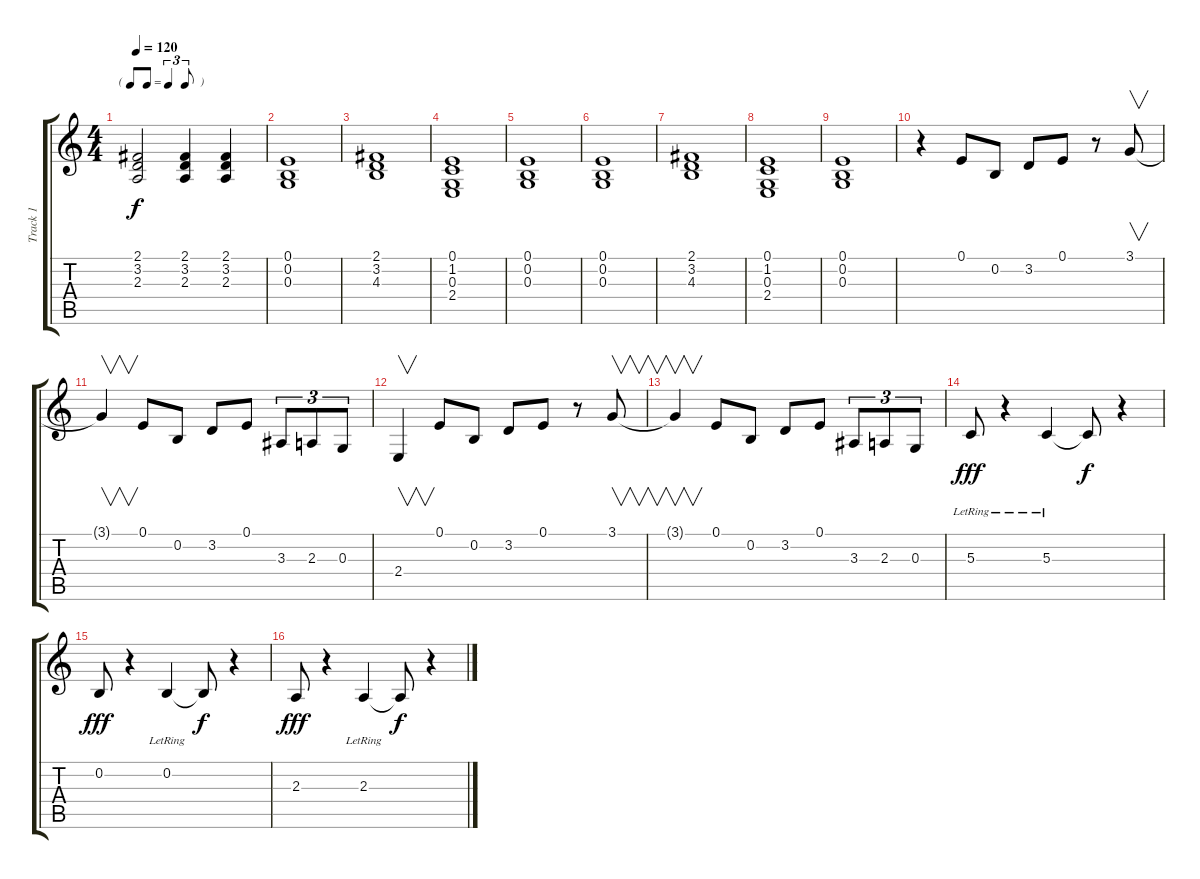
\track ("Track 1" "Track 1") {instrument electricpiano1}
\staff {score tabs}
\tuning (E4 B3 G3 D3 A2 E2) {hide}
\ts (4 4)
\tf triplet8th
\tempo 120
\clef g2
\ks c
(2.1 3.2 2.3).2{dy f} (2.1 3.2 2.3).4 (2.1 3.2 2.3).4 |
(0.1 0.2 0.3).1{instrument electricpiano1} |
(2.1 3.2 4.3).1 |
(0.1 1.2 0.3 2.4).1 |
(0.1 0.2 0.3).1 |
(0.1 0.2 0.3).1 |
(2.1 3.2 4.3).1 |
(0.1 1.2 0.3 2.4).1 |
(0.1 0.2 0.3).1 |
r.4 0.1.8 0.2.8 3.2.8 0.1.8 r.8 3.1.8{v} |
3.1{t}.4{v} 0.1.8 0.2.8 3.2.8 0.1.8 3.3.8{tu (3 2)} 2.3.8{tu (3 2)} 0.3.8{tu (3 2)} |
2.4.4{v} 0.1.8 0.2.8 3.2.8 0.1.8 r.8 3.1.8{v} |
3.1{t}.4{v} 0.1.8 0.2.8 3.2.8 0.1.8 3.3.8{tu (3 2)} 2.3.8{tu (3 2)} 0.3.8{tu (3 2)} |
5.3{lr}.8{dy fff volume 12 instrument tenorsax} r.4 5.3{lr}.4 5.3{t}.8{dy f} r.4 |
0.2.8{dy fff} r.4 0.2{lr}.4 0.2{t}.8{dy f} r.4 |
2.3.8{dy fff} r.4 2.3{lr}.4 2.3{t}.8{dy f} r.4
